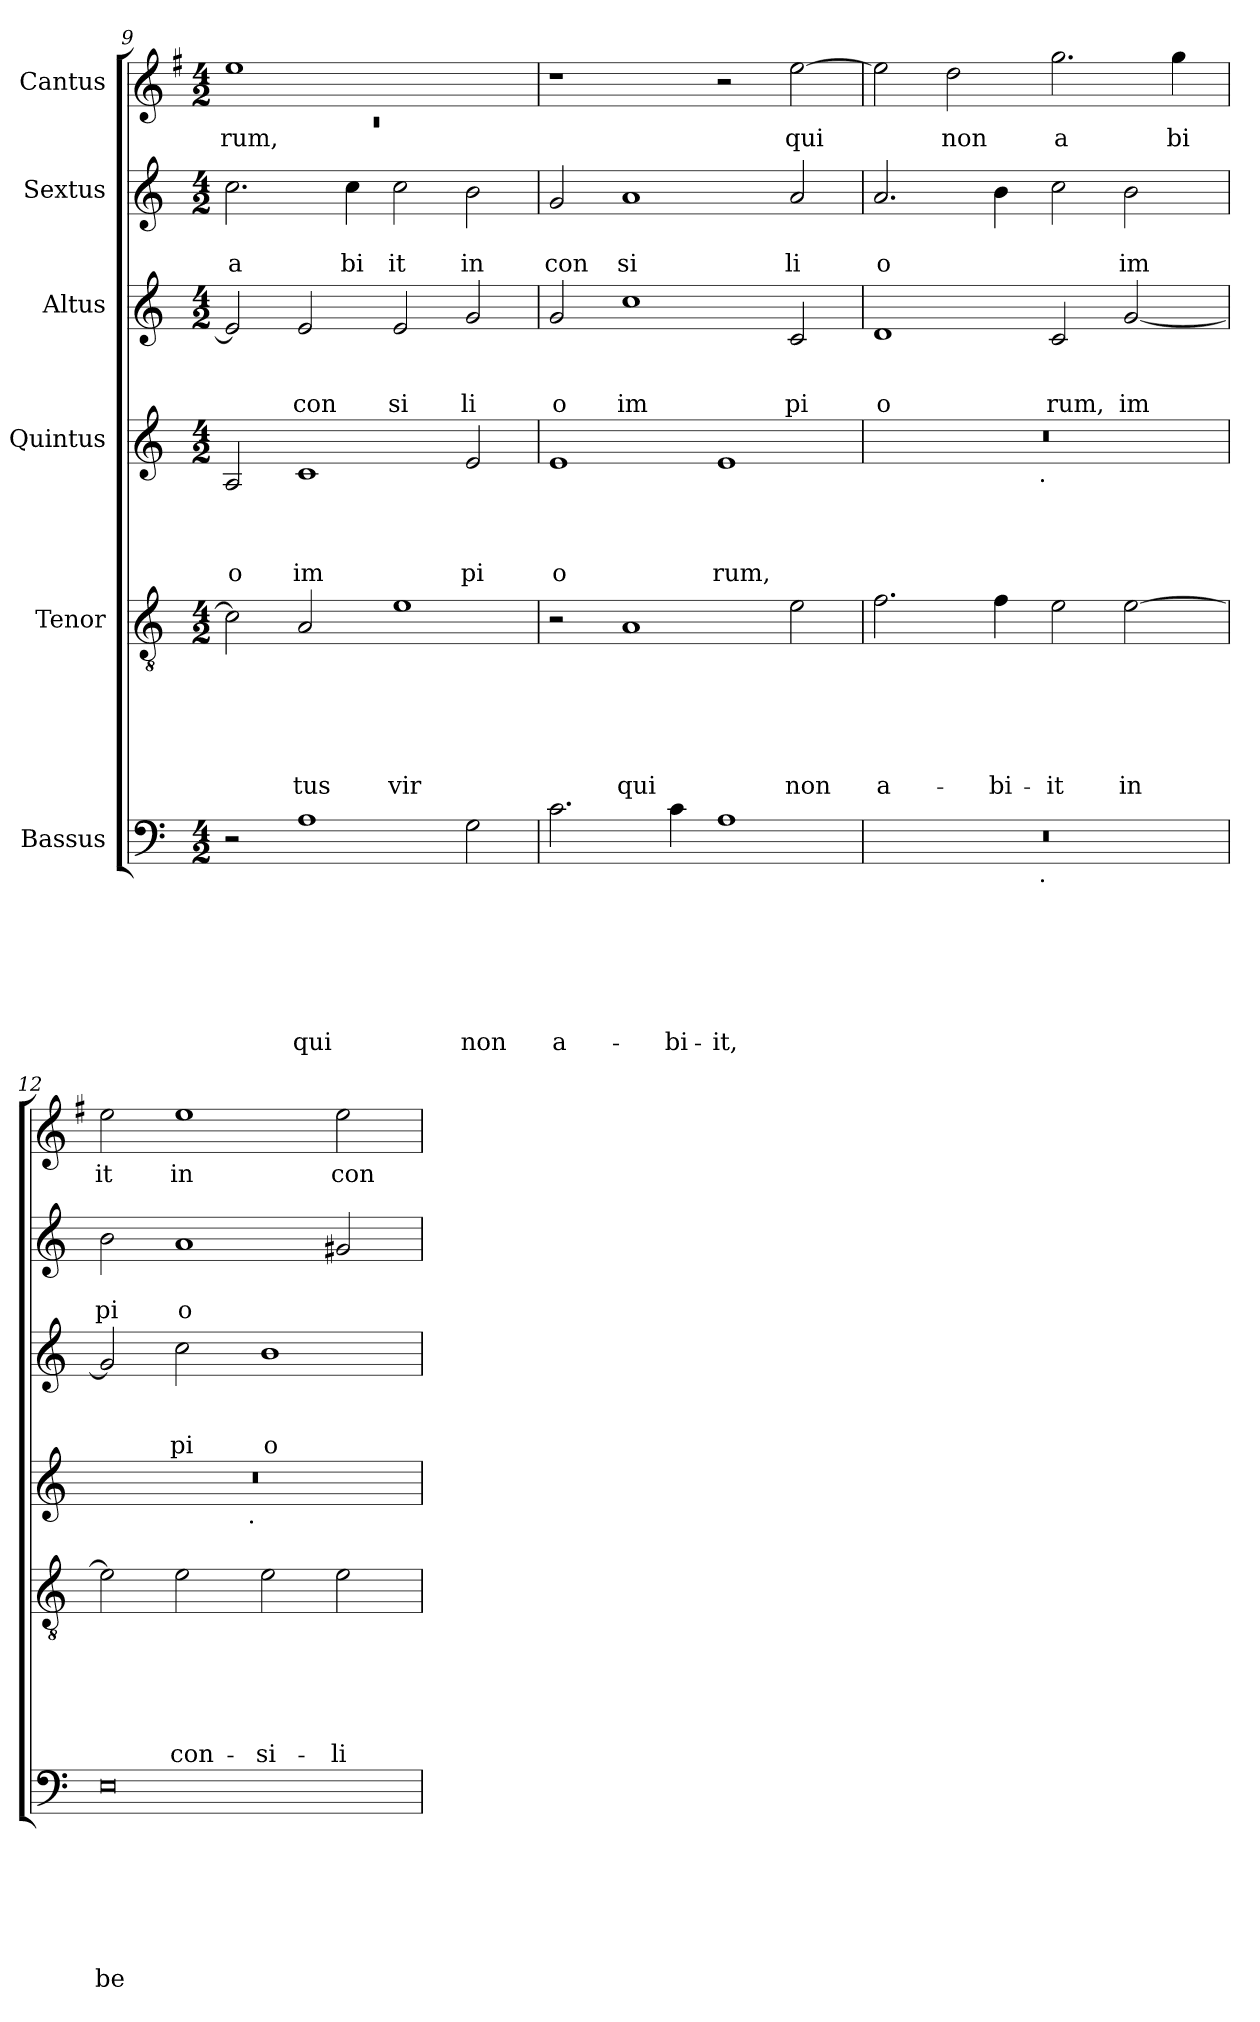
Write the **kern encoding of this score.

**kern	**text	**text	**text	**text	**text	**text	**text	**kern	**text	**text	**text	**text	**text	**text	**kern	**text	**text	**text	**text	**kern	**text	**text	**text	**kern	**text	**text	**kern	**text
*part6	*part6	*part6	*part6	*part6	*part6	*part6	*part6	*part5	*part5	*part5	*part5	*part5	*part5	*part5	*part4	*part4	*part4	*part4	*part4	*part3	*part3	*part3	*part3	*part2	*part2	*part2	*part1	*part1
*staff6	*staff6	*staff6	*staff6	*staff6	*staff6	*staff6	*staff6	*staff5	*staff5	*staff5	*staff5	*staff5	*staff5	*staff5	*staff4	*staff4	*staff4	*staff4	*staff4	*staff3	*staff3	*staff3	*staff3	*staff2	*staff2	*staff2	*staff1	*staff1
*I"Bassus	*	*	*	*	*	*	*	*I"Tenor	*	*	*	*	*	*	*I"Quintus	*	*	*	*	*I"Altus	*	*	*	*I"Sextus	*	*	*I"Cantus	*
*clefF4	*	*	*	*	*	*	*	*clefGv2	*	*	*	*	*	*	*clefG2	*	*	*	*	*clefG2	*	*	*	*clefG2	*	*	*clefG2	*
*	*	*	*	*	*	*	*	*	*	*	*	*	*	*	*	*	*	*	*	*	*	*	*	*	*	*	*ITrd-3c-5	*
*k[]	*	*	*	*	*	*	*	*k[]	*	*	*	*	*	*	*k[]	*	*	*	*	*k[]	*	*	*	*k[]	*	*	*k[]	*
*C:	*	*	*	*	*	*	*	*C:	*	*	*	*	*	*	*C:	*	*	*	*	*C:	*	*	*	*C:	*	*	*C:	*
*M4/2	*	*	*	*	*	*	*	*M4/2	*	*	*	*	*	*	*M4/2	*	*	*	*	*M4/2	*	*	*	*M4/2	*	*	*M4/2	*
=9	=9	=9	=9	=9	=9	=9	=9	=9	=9	=9	=9	=9	=9	=9	=9	=9	=9	=9	=9	=9	=9	=9	=9	=9	=9	=9	=9	=9
*	*	*	*	*	*	*	*	*	*	*	*	*	*	*	*	*	*	*	*	*	*	*	*	*	*	*	*^	*
!	!	!	!	!	!	!	!	!	!	!	!	!	!	!	!	!	!	!	!LO:LY:b	!	!	!	!	!	!	!LO:LY:b	!	!LO:N:vis=1	!LO:LY:b
2r	.	.	.	.	.	.	.	2c\]	.	.	.	.	.	.	2A/	.	.	.	o	2e/]	.	.	.	2.cc\	.	a	1aa	0rc	rum,
!	!	!	!	!	!	!	!LO:LY:b	!	!	!	!	!	!	!LO:LY:b	!	!	!	!	!LO:LY:b	!	!	!	!LO:LY:b	!	!	!	!	!	!
1A	.	.	.	.	.	.	qui	2A/	.	.	.	.	.	-tus	1c	.	.	.	im	2e/	.	.	con	.	.	.	.	.	.
!	!	!	!	!	!	!	!	!	!	!	!	!	!	!	!	!	!	!	!	!	!	!	!	!	!	!LO:LY:b	!	!	!
.	.	.	.	.	.	.	.	.	.	.	.	.	.	.	.	.	.	.	.	.	.	.	.	4cc\	.	bi	.	.	.
!	!	!	!	!	!	!	!	!	!	!	!	!	!	!LO:LY:b	!	!	!	!	!	!	!	!	!LO:LY:b	!	!	!LO:LY:b	!	!	!
.	.	.	.	.	.	.	.	1e	.	.	.	.	.	vir	.	.	.	.	.	2e/	.	.	si	2cc\	.	it	1ryy	.	.
!	!	!	!	!	!	!	!LO:LY:b	!	!	!	!	!	!	!	!	!	!	!	!LO:LY:b	!	!	!	!LO:LY:b	!	!	!LO:LY:b	!	!	!
2G\	.	.	.	.	.	.	non	.	.	.	.	.	.	.	2e/	.	.	.	pi	2g/	.	.	li	2b\	.	in	.	.	.
*	*	*	*	*	*	*	*	*	*	*	*	*	*	*	*	*	*	*	*	*	*	*	*	*	*	*	*v	*v	*
=10	=10	=10	=10	=10	=10	=10	=10	=10	=10	=10	=10	=10	=10	=10	=10	=10	=10	=10	=10	=10	=10	=10	=10	=10	=10	=10	=10	=10
!	!	!	!	!	!	!	!LO:LY:b	!	!	!	!	!	!	!	!	!	!	!	!LO:LY:b	!	!	!	!LO:LY:b	!	!	!LO:LY:b	!	!
2.c\	.	.	.	.	.	.	a-	2r	.	.	.	.	.	.	1e	.	.	.	o	2g/	.	.	o	2g/	.	con	1r	.
!	!	!	!	!	!	!	!	!	!	!	!	!	!	!LO:LY:b	!	!	!	!	!	!	!	!	!LO:LY:b	!	!	!LO:LY:b	!	!
.	.	.	.	.	.	.	.	1A	.	.	.	.	.	qui	.	.	.	.	.	1cc	.	.	im	1a	.	si	.	.
!	!	!	!	!	!	!	!LO:LY:b	!	!	!	!	!	!	!	!	!	!	!	!	!	!	!	!	!	!	!	!	!
4c\	.	.	.	.	.	.	-bi-	.	.	.	.	.	.	.	.	.	.	.	.	.	.	.	.	.	.	.	.	.
!	!	!	!	!	!	!	!LO:LY:b	!	!	!	!	!	!	!	!	!	!	!	!LO:LY:b	!	!	!	!	!	!	!	!	!
1A	.	.	.	.	.	.	-it,	.	.	.	.	.	.	.	1e	.	.	.	rum,	.	.	.	.	.	.	.	2r	.
!	!	!	!	!	!	!	!	!	!	!	!	!	!	!LO:LY:b	!	!	!	!	!	!	!	!	!LO:LY:b	!	!	!LO:LY:b	!	!LO:LY:b
.	.	.	.	.	.	.	.	2e\	.	.	.	.	.	non	.	.	.	.	.	2c/	.	.	pi	2a/	.	li	[>2aa\	qui
=11	=11	=11	=11	=11	=11	=11	=11	=11	=11	=11	=11	=11	=11	=11	=11	=11	=11	=11	=11	=11	=11	=11	=11	=11	=11	=11	=11	=11
!	!	!	!	!	!	!	!	!	!	!	!	!	!	!LO:LY:b	!	!	!	!	!	!	!	!	!LO:LY:b	!	!	!LO:LY:b	!	!
*^	*	*	*	*	*	*	*	*	*	*	*	*	*	*	*^	*	*	*	*	*	*	*	*	*	*	*	*	*
0r	2ryy	.	.	.	.	.	.	.	2.f\	.	.	.	.	.	a-	0r	2ryy	.	.	.	.	1d	.	.	o	2.a/	.	o	2aa\]	.
!	!	!	!	!	!	!	!	!	!	!	!	!	!	!	!	!	!	!	!	!	!	!	!	!	!	!	!	!	!	!LO:LY:b
.	4...ryy	.	.	.	.	.	.	.	.	.	.	.	.	.	.	.	4...ryy	.	.	.	.	.	.	.	.	.	.	.	2gg\	non
!	!	!	!	!	!	!	!	!	!	!	!	!	!	!	!LO:LY:b	!	!	!	!	!	!	!	!	!	!	!	!	!	!	!
.	.	.	.	.	.	.	.	.	4f\	.	.	.	.	.	-bi-	.	.	.	.	.	.	.	.	.	.	4b\	.	.	.	.
!	!	!	!	!	!	!	!	!	!	!	!	!	!	!	!	!	!LO:TX:b:t=.	!	!	!	!	!	!	!	!	!	!	!	!	!
!	!LO:TX:b:t=.	!	!	!	!	!	!	!	!	!	!	!	!	!	!	!	!	!	!	!	!	!	!	!	!	!	!	!	!	!
.	1ryy	.	.	.	.	.	.	.	.	.	.	.	.	.	.	.	1ryy	.	.	.	.	.	.	.	.	.	.	.	.	.
!	!	!	!	!	!	!	!	!	!	!	!	!	!	!	!LO:LY:b	!	!	!	!	!	!	!	!	!	!LO:LY:b	!	!	!	!	!LO:LY:b
.	.	.	.	.	.	.	.	.	2e\	.	.	.	.	.	-it	.	.	.	.	.	.	2c/	.	.	rum,	2cc\	.	.	2.ccc\	a
!	!	!	!	!	!	!	!	!	!	!	!	!	!	!	!LO:LY:b	!	!	!	!	!	!	!	!	!	!LO:LY:b	!	!	!LO:LY:b	!	!
.	.	.	.	.	.	.	.	.	[>2e\	.	.	.	.	.	in	.	.	.	.	.	.	[<2g/	.	.	im	2b\	.	im	.	.
!	!	!	!	!	!	!	!	!	!	!	!	!	!	!	!	!	!	!	!	!	!	!	!	!	!	!	!	!	!	!LO:LY:b
.	.	.	.	.	.	.	.	.	.	.	.	.	.	.	.	.	.	.	.	.	.	.	.	.	.	.	.	.	4ccc\	bi
.	32ryy	.	.	.	.	.	.	.	.	.	.	.	.	.	.	.	32ryy	.	.	.	.	.	.	.	.	.	.	.	.	.
=12	=12	=12	=12	=12	=12	=12	=12	=12	=12	=12	=12	=12	=12	=12	=12	=12	=12	=12	=12	=12	=12	=12	=12	=12	=12	=12	=12	=12	=12	=12
!	!	!	!	!	!	!	!	!LO:LY:b	!	!	!	!	!	!	!	!	!	!	!	!	!	!	!	!	!	!	!	!LO:LY:b	!	!LO:LY:b
*v	*v	*	*	*	*	*	*	*	*	*	*	*	*	*	*	*	*	*	*	*	*	*	*	*	*	*	*	*	*	*
0E	.	.	.	.	.	.	be-	2e\]	.	.	.	.	.	.	0r	2ryy	.	.	.	.	2g/]	.	.	.	2b\	.	pi	2aa\	it
!	!	!	!	!	!	!	!	!	!	!	!	!	!	!LO:LY:b	!	!	!	!	!	!	!	!	!	!LO:LY:b	!	!	!LO:LY:b:rj	!	!LO:LY:b
.	.	.	.	.	.	.	.	2e\	.	.	.	.	.	con-	.	4...ryy	.	.	.	.	2cc\	.	.	pi	1a	.	o	1aa	in
!	!	!	!	!	!	!	!	!	!	!	!	!	!	!	!	!LO:TX:b:t=.	!	!	!	!	!	!	!	!	!	!	!	!	!
.	.	.	.	.	.	.	.	.	.	.	.	.	.	.	.	1ryy	.	.	.	.	.	.	.	.	.	.	.	.	.
!	!	!	!	!	!	!	!	!	!	!	!	!	!	!LO:LY:b	!	!	!	!	!	!	!	!	!	!LO:LY:b	!	!	!	!	!
.	.	.	.	.	.	.	.	2e\	.	.	.	.	.	-si-	.	.	.	.	.	.	1b	.	.	o	.	.	.	.	.
!	!	!	!	!	!	!	!	!	!	!	!	!	!	!LO:LY:b	!	!	!	!	!	!	!	!	!	!	!	!	!	!	!LO:LY:b
.	.	.	.	.	.	.	.	2e\	.	.	.	.	.	-li-	.	.	.	.	.	.	.	.	.	.	2g#/	.	.	2aa\	con
.	.	.	.	.	.	.	.	.	.	.	.	.	.	.	.	32ryy	.	.	.	.	.	.	.	.	.	.	.	.	.
*	*	*	*	*	*	*	*	*	*	*	*	*	*	*	*v	*v	*	*	*	*	*	*	*	*	*	*	*	*	*
=	=	=	=	=	=	=	=	=	=	=	=	=	=	=	=	=	=	=	=	=	=	=	=	=	=	=	=	=
*-	*-	*-	*-	*-	*-	*-	*-	*-	*-	*-	*-	*-	*-	*-	*-	*-	*-	*-	*-	*-	*-	*-	*-	*-	*-	*-	*-	*-
